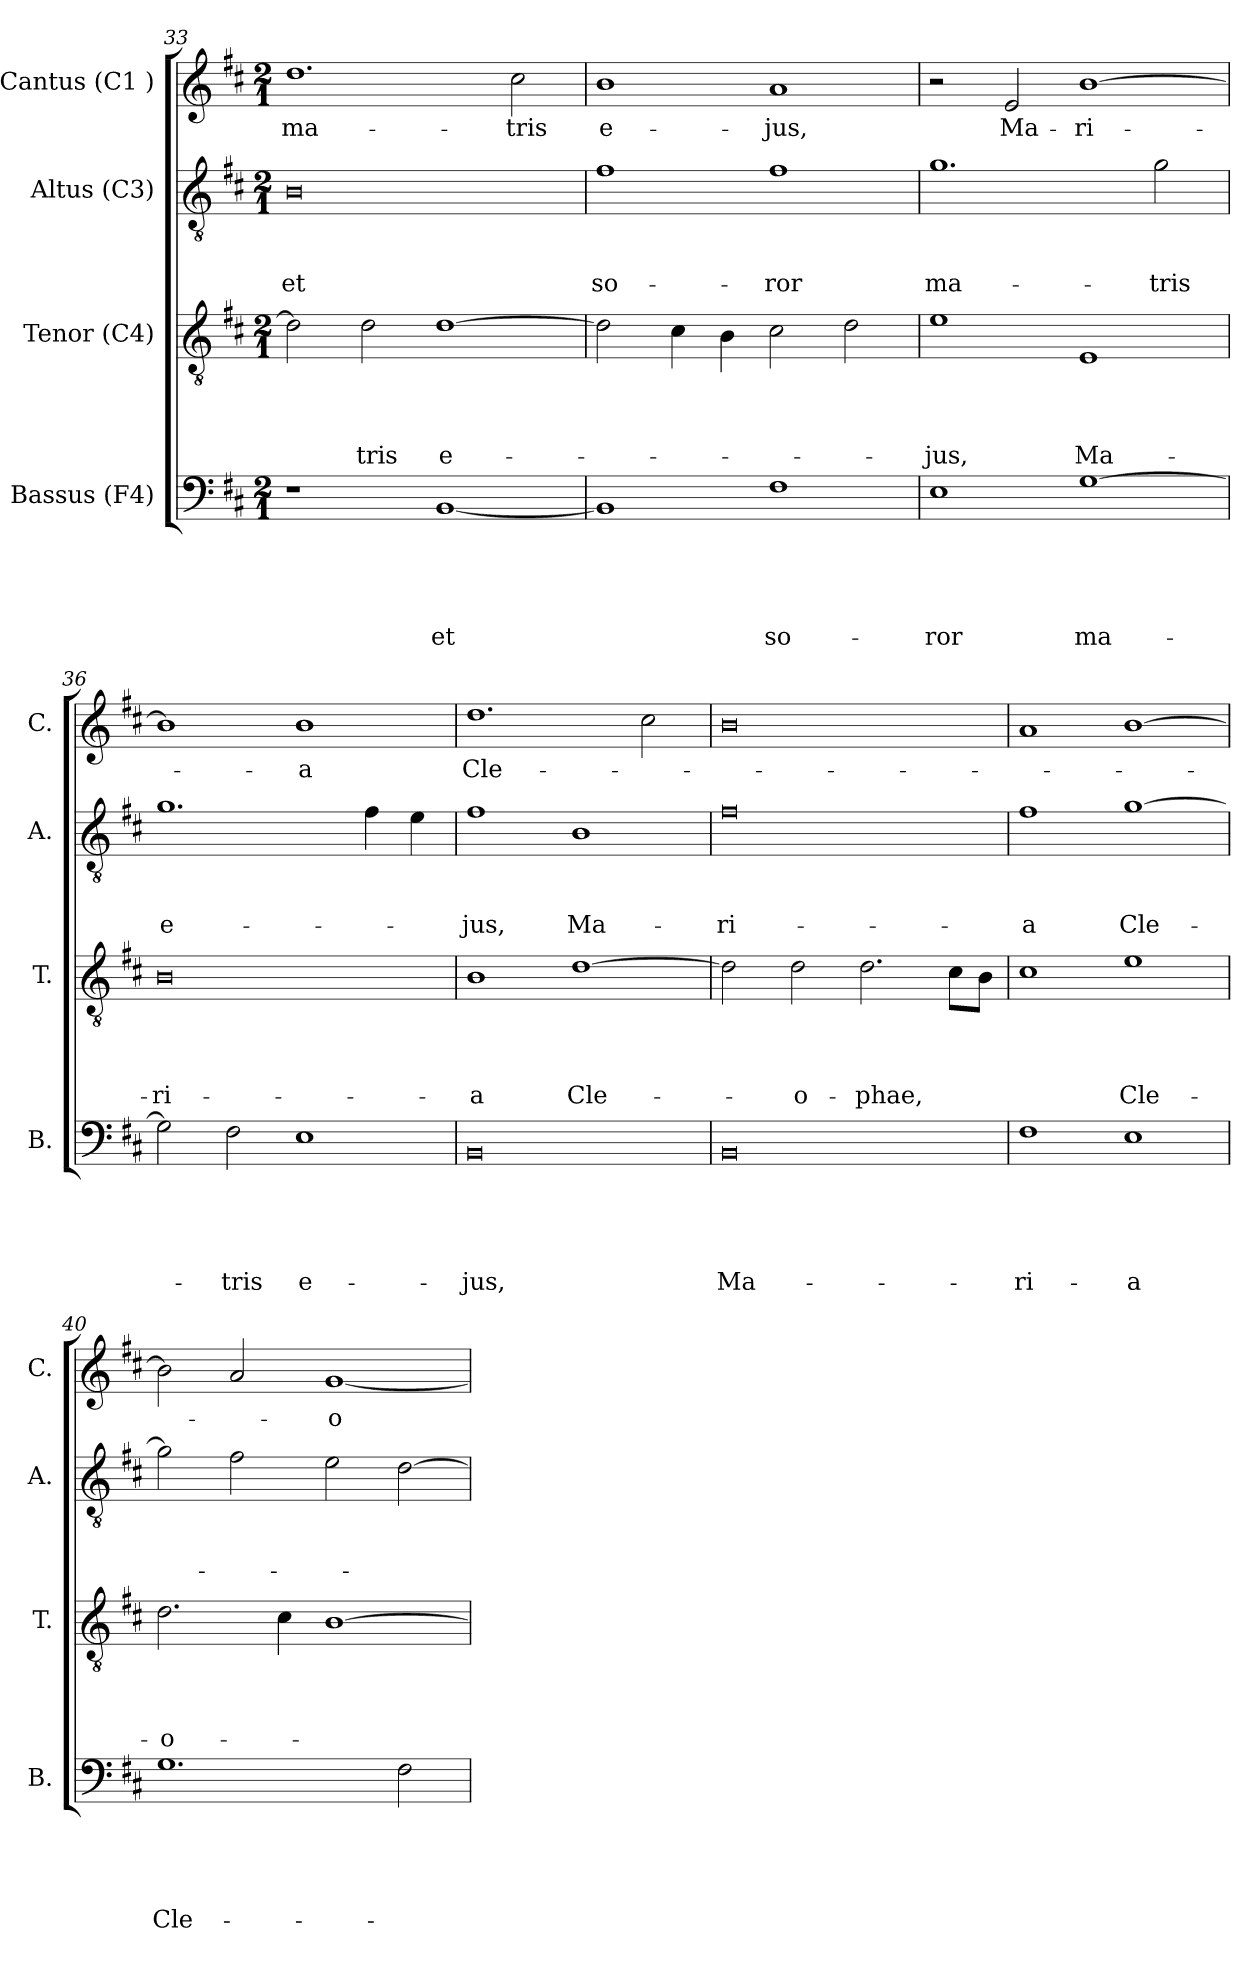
**kern	**text	**text	**text	**text	**text	**kern	**text	**text	**text	**text	**kern	**text	**text	**text	**kern	**text
*part4	*part4	*part4	*part4	*part4	*part4	*part3	*part3	*part3	*part3	*part3	*part2	*part2	*part2	*part2	*part1	*part1
*staff4	*staff4	*staff4	*staff4	*staff4	*staff4	*staff3	*staff3	*staff3	*staff3	*staff3	*staff2	*staff2	*staff2	*staff2	*staff1	*staff1
*I"Bassus (F4)	*	*	*	*	*	*I"Tenor (C4)	*	*	*	*	*I"Altus (C3)	*	*	*	*I"Cantus (C1 )	*
*I'B.	*	*	*	*	*	*I'T.	*	*	*	*	*I'A.	*	*	*	*I'C.	*
*clefF4	*	*	*	*	*	*clefGv2	*	*	*	*	*clefGv2	*	*	*	*clefG2	*
*k[f#c#]	*	*	*	*	*	*k[f#c#]	*	*	*	*	*k[f#c#]	*	*	*	*k[f#c#]	*
*D:	*	*	*	*	*	*D:	*	*	*	*	*D:	*	*	*	*D:	*
*M2/1	*	*	*	*	*	*M2/1	*	*	*	*	*M2/1	*	*	*	*M2/1	*
=33	=33	=33	=33	=33	=33	=33	=33	=33	=33	=33	=33	=33	=33	=33	=33	=33
!	!	!	!	!	!	!	!	!	!	!	!	!	!	!LO:LY:b:rj	!	!LO:LY:b
1r	.	.	.	.	.	2d\]	.	.	.	.	0B	.	.	et	1.dd	ma-
!	!	!	!	!	!	!	!	!	!	!LO:LY:b	!	!	!	!	!	!
.	.	.	.	.	.	2d\	.	.	.	-tris	.	.	.	.	.	.
!	!	!	!	!	!LO:LY:b	!	!	!	!	!LO:LY:b:rj	!	!	!	!	!	!
[<1BB	.	.	.	.	et	[>1d	.	.	.	e-	.	.	.	.	.	.
!	!	!	!	!	!	!	!	!	!	!	!	!	!	!	!	!LO:LY:b
.	.	.	.	.	.	.	.	.	.	.	.	.	.	.	2cc#\	-tris
=34	=34	=34	=34	=34	=34	=34	=34	=34	=34	=34	=34	=34	=34	=34	=34	=34
!	!	!	!	!	!	!	!	!	!	!	!	!	!	!LO:LY:b	!	!LO:LY:b:rj
1BB]	.	.	.	.	.	2d\]	.	.	.	.	1f#	.	.	so-	1b	e-
.	.	.	.	.	.	4c#\	.	.	.	.	.	.	.	.	.	.
.	.	.	.	.	.	4B\	.	.	.	.	.	.	.	.	.	.
!	!	!	!	!	!LO:LY:b	!	!	!	!	!	!	!	!	!LO:LY:b	!	!LO:LY:b
1F#	.	.	.	.	so-	2c#\	.	.	.	.	1f#	.	.	-ror	1a	-jus,
.	.	.	.	.	.	2d\	.	.	.	.	.	.	.	.	.	.
!!LO:PB:g=z
=35	=35	=35	=35	=35	=35	=35	=35	=35	=35	=35	=35	=35	=35	=35	=35	=35
!	!	!	!	!	!LO:LY:b	!	!	!	!	!LO:LY:b	!	!	!	!LO:LY:b	!	!
1E	.	.	.	.	-ror	1e	.	.	.	-jus,	1.g	.	.	ma-	2r	.
!	!	!	!	!	!	!	!	!	!	!	!	!	!	!	!	!LO:LY:b
.	.	.	.	.	.	.	.	.	.	.	.	.	.	.	2e/	Ma-
!	!	!	!	!	!LO:LY:b	!	!	!	!	!LO:LY:b	!	!	!	!	!	!LO:LY:b
[>1G	.	.	.	.	ma-	1E	.	.	.	Ma-	.	.	.	.	[>1b	-ri-
!	!	!	!	!	!	!	!	!	!	!	!	!	!	!LO:LY:b	!	!
.	.	.	.	.	.	.	.	.	.	.	2g\	.	.	-tris	.	.
=36	=36	=36	=36	=36	=36	=36	=36	=36	=36	=36	=36	=36	=36	=36	=36	=36
!	!	!	!	!	!	!	!	!	!	!LO:LY:b:rj	!	!	!	!LO:LY:b:rj	!	!
2G\]	.	.	.	.	.	0B	.	.	.	-ri-	1.g	.	.	e-	1b]	.
!	!	!	!	!	!LO:LY:b	!	!	!	!	!	!	!	!	!	!	!
2F#\	.	.	.	.	-tris	.	.	.	.	.	.	.	.	.	.	.
!	!	!	!	!	!LO:LY:b:rj	!	!	!	!	!	!	!	!	!	!	!LO:LY:b:rj
1E	.	.	.	.	e-	.	.	.	.	.	.	.	.	.	1b	-a
.	.	.	.	.	.	.	.	.	.	.	4f#\	.	.	.	.	.
.	.	.	.	.	.	.	.	.	.	.	4e\	.	.	.	.	.
=37	=37	=37	=37	=37	=37	=37	=37	=37	=37	=37	=37	=37	=37	=37	=37	=37
!	!	!	!	!	!LO:LY:b	!	!	!	!	!LO:LY:b:rj	!	!	!	!LO:LY:b	!	!LO:LY:b
0BB	.	.	.	.	-jus,	1B	.	.	.	-a	1f#	.	.	-jus,	1.dd	Cle-
!	!	!	!	!	!	!	!	!	!	!LO:LY:b	!	!	!	!LO:LY:b	!	!
.	.	.	.	.	.	[>1d	.	.	.	Cle-	1B	.	.	Ma-	.	.
.	.	.	.	.	.	.	.	.	.	.	.	.	.	.	2cc#\	.
=38	=38	=38	=38	=38	=38	=38	=38	=38	=38	=38	=38	=38	=38	=38	=38	=38
!	!	!	!	!	!LO:LY:b	!	!	!	!	!	!	!	!	!LO:LY:b:rj	!	!
0BB	.	.	.	.	Ma-	2d\]	.	.	.	.	0f#	.	.	-ri-	0b	.
!	!	!	!	!	!	!	!	!	!	!LO:LY:b	!	!	!	!	!	!
.	.	.	.	.	.	2d\	.	.	.	-o-	.	.	.	.	.	.
!	!	!	!	!	!	!	!	!	!	!LO:LY:b	!	!	!	!	!	!
.	.	.	.	.	.	2.d\	.	.	.	-phae,	.	.	.	.	.	.
.	.	.	.	.	.	8c#\L	.	.	.	.	.	.	.	.	.	.
.	.	.	.	.	.	8B\J	.	.	.	.	.	.	.	.	.	.
=39	=39	=39	=39	=39	=39	=39	=39	=39	=39	=39	=39	=39	=39	=39	=39	=39
!	!	!	!	!	!LO:LY:b	!	!	!	!	!	!	!	!	!LO:LY:b:rj	!	!
1F#	.	.	.	.	-ri-	1c#	.	.	.	.	1f#	.	.	-a	1a	.
!	!	!	!	!	!LO:LY:b:rj	!	!	!	!	!LO:LY:b	!	!	!	!LO:LY:b	!	!
1E	.	.	.	.	-a	1e	.	.	.	Cle-	[<1g	.	.	Cle-	[<1b	.
!!LO:LB:g=z
=40	=40	=40	=40	=40	=40	=40	=40	=40	=40	=40	=40	=40	=40	=40	=40	=40
!	!	!	!	!	!LO:LY:b	!	!	!	!	!LO:LY:b	!	!	!	!	!	!
1.G	.	.	.	.	Cle-	2.d\	.	.	.	-o-	2g\]	.	.	.	2b\]	.
.	.	.	.	.	.	.	.	.	.	.	2f#\	.	.	.	2a/	.
.	.	.	.	.	.	4c#\	.	.	.	.	.	.	.	.	.	.
!	!	!	!	!	!	!	!	!	!	!	!	!	!	!	!	!LO:LY:b:rj
.	.	.	.	.	.	[>1B	.	.	.	.	2e\	.	.	.	[<1g	-o-
2F#\	.	.	.	.	.	.	.	.	.	.	[>2d\	.	.	.	.	.
=	=	=	=	=	=	=	=	=	=	=	=	=	=	=	=	=
*-	*-	*-	*-	*-	*-	*-	*-	*-	*-	*-	*-	*-	*-	*-	*-	*-
